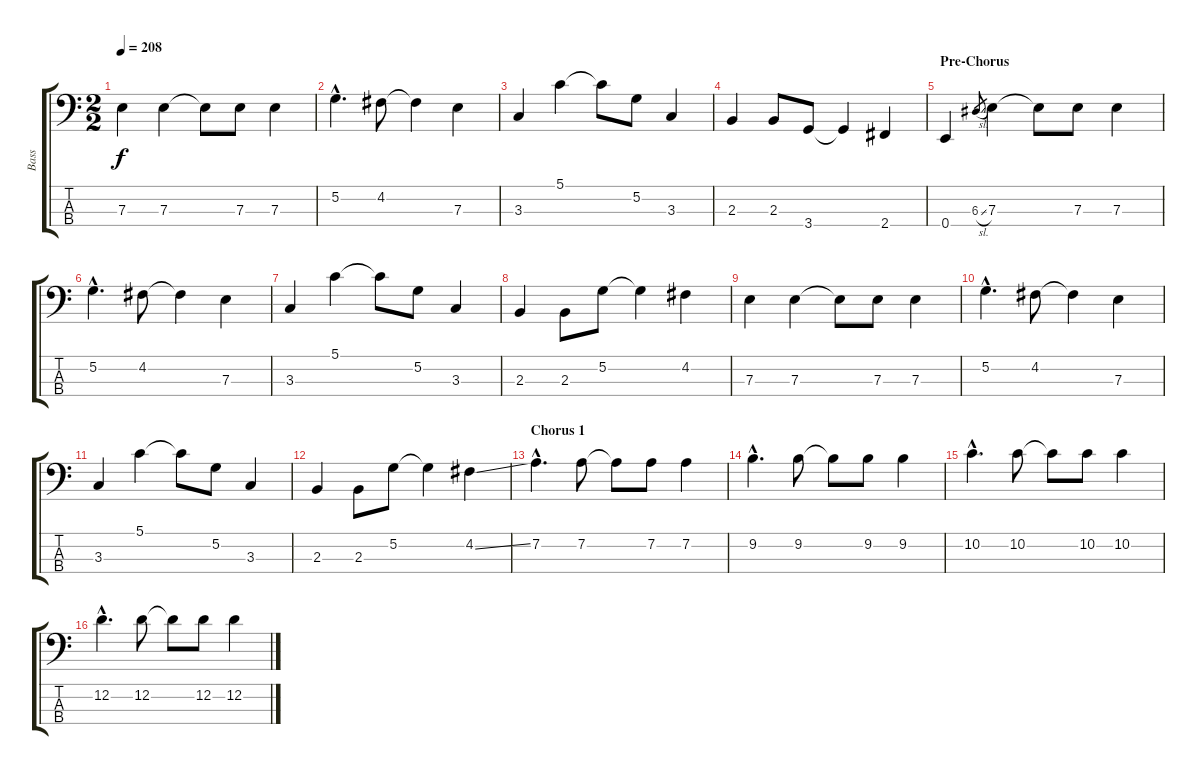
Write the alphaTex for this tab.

\track ("Bass" "Bass") {instrument acousticbass}
\staff {score tabs}
\tuning (G2 D2 A1 E1) {hide}
\ts (2 2)
\tempo 208
\clef f4
\ks c
7.3.4{dy f} 7.3.4 7.3{t}.8 7.3.8 7.3.4 |
5.2{hac}.4{d} 4.2.8 4.2{t}.4 7.3.4 |
3.3.4 5.1.4 5.1{t}.8 5.2.8 3.3.4 |
2.3.4 2.3.8 3.4.8 3.4{t}.4 2.4.4 |
\section ("" "Pre-Chorus")
0.4.4 6.3{sl}.8{gr} 7.3.4 7.3{t}.8 7.3.8 7.3.4 |
5.2{hac}.4{d} 4.2.8 4.2{t}.4 7.3.4 |
3.3.4 5.1.4 5.1{t}.8 5.2.8 3.3.4 |
2.3.4 2.3.8 5.2.8 5.2{t}.4 4.2.4 |
7.3.4 7.3.4 7.3{t}.8 7.3.8 7.3.4 |
5.2{hac}.4{d} 4.2.8 4.2{t}.4 7.3.4 |
3.3.4 5.1.4 5.1{t}.8 5.2.8 3.3.4 |
2.3.4 2.3.8 5.2.8 5.2{t}.4 4.2{ss}.4 |
\section ("" "Chorus 1")
7.2{hac}.4{d} 7.2.8 7.2{t}.8 7.2.8 7.2.4 |
9.2{hac}.4{d} 9.2.8 9.2{t}.8 9.2.8 9.2.4 |
10.2{hac}.4{d} 10.2.8 10.2{t}.8 10.2.8 10.2.4 |
12.2{hac}.4{d} 12.2.8 12.2{t}.8 12.2.8 12.2.4
